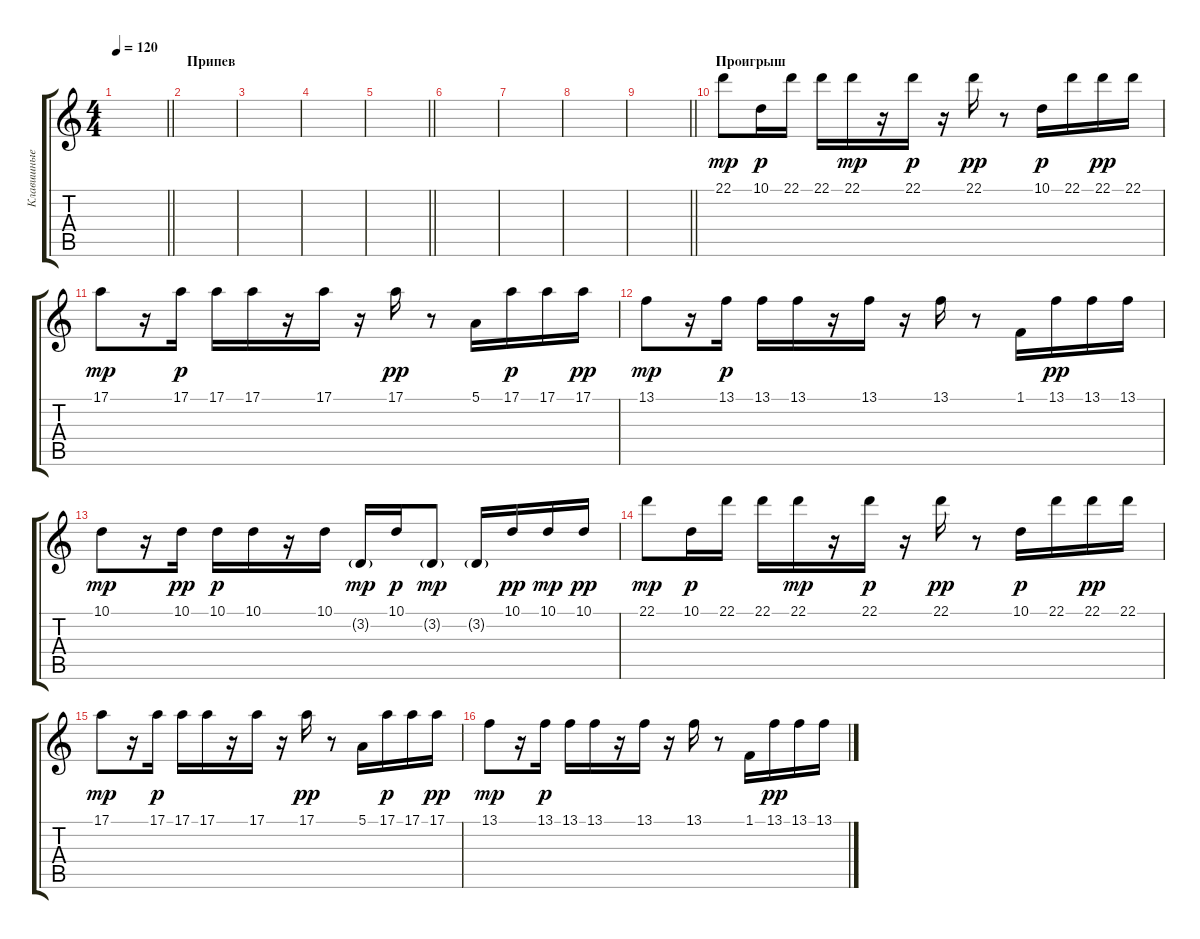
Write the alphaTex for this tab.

\track ("Клавишные" "Клавишные") {instrument lead2sawtooth}
\staff {score tabs}
\tuning (E4 B3 G3 D3 A2 E2) {hide}
\ts (4 4)
\tempo 120
\clef g2
\barLineRight lightlight
\ks c
|
\section ("" "Припев")
|
|
|
\barLineRight lightlight
|
|
|
|
\barLineRight lightlight
|
\section ("" "Проигрыш")
22.1.8{dy mp} 10.1.16{dy p} 22.1.16 22.1.16 22.1.16{dy mp} r.16 22.1.16{dy p} r.16 22.1.16{dy pp} r.8 10.1.16{dy p} 22.1.16 22.1.16{dy pp} 22.1.16 |
17.1.8{dy mp} r.16 17.1.16{dy p} 17.1.16 17.1.16 r.16 17.1.16 r.16 17.1.16{dy pp} r.8 5.1.16 17.1.16{dy p} 17.1.16 17.1.16{dy pp} |
13.1.8{dy mp} r.16 13.1.16{dy p} 13.1.16 13.1.16 r.16 13.1.16 r.16 13.1.16 r.8 1.1.16 13.1.16{dy pp} 13.1.16 13.1.16 |
10.1.8{dy mp} r.16 10.1.16{dy pp} 10.1.16{dy p} 10.1.16 r.16 10.1.16 3.2{g}.16{dy mp} 10.1.16{dy p} 3.2{g}.8{dy mp} 3.2{g}.16 10.1.16{dy pp} 10.1.16{dy mp} 10.1.16{dy pp} |
22.1.8{dy mp} 10.1.16{dy p} 22.1.16 22.1.16 22.1.16{dy mp} r.16 22.1.16{dy p} r.16 22.1.16{dy pp} r.8 10.1.16{dy p} 22.1.16 22.1.16{dy pp} 22.1.16 |
17.1.8{dy mp} r.16 17.1.16{dy p} 17.1.16 17.1.16 r.16 17.1.16 r.16 17.1.16{dy pp} r.8 5.1.16 17.1.16{dy p} 17.1.16 17.1.16{dy pp} |
13.1.8{dy mp} r.16 13.1.16{dy p} 13.1.16 13.1.16 r.16 13.1.16 r.16 13.1.16 r.8 1.1.16 13.1.16{dy pp} 13.1.16 13.1.16
